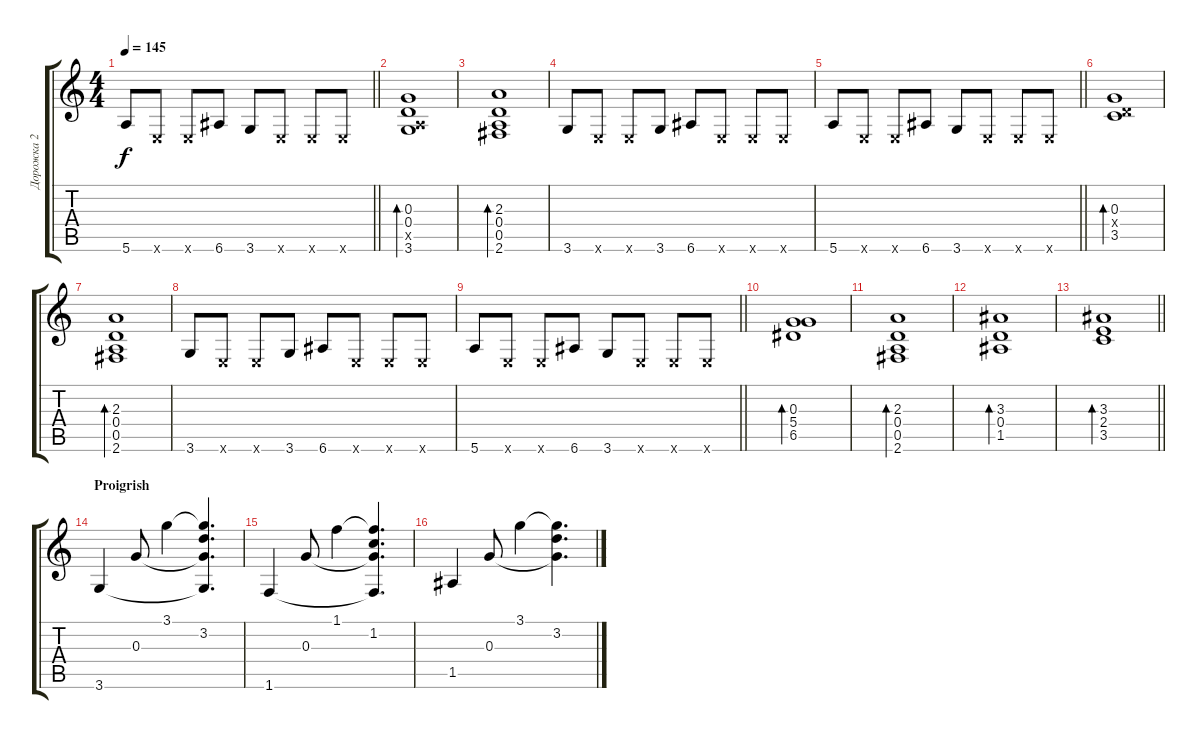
\track ("Дорожка 2" "Дорожка 2") {instrument acousticguitarsteel}
\staff {score tabs}
\tuning (E4 B3 G3 D3 A2 E2) {hide}
\ts (4 4)
\tempo 145
\clef g2
\barLineRight lightlight
\ks c
5.6.8{dy f} 0.6{x}.8 0.6{x}.8 6.6.8 3.6.8 0.6{x}.8 0.6{x}.8 0.6{x}.8 |
(0.3 0.4 0.5{x} 3.6).1{bd 60} |
(2.3 0.4 0.5 2.6).1{bd 60} |
3.6.8 0.6{x}.8 0.6{x}.8 3.6.8 6.6.8 0.6{x}.8 0.6{x}.8 0.6{x}.8 |
\barLineRight lightlight
5.6.8 0.6{x}.8 0.6{x}.8 6.6.8 3.6.8 0.6{x}.8 0.6{x}.8 0.6{x}.8 |
(0.3 0.4{x} 3.5).1{bd 60} |
(2.3 0.4 0.5 2.6).1{bd 60} |
3.6.8 0.6{x}.8 0.6{x}.8 3.6.8 6.6.8 0.6{x}.8 0.6{x}.8 0.6{x}.8 |
\barLineRight lightlight
5.6.8 0.6{x}.8 0.6{x}.8 6.6.8 3.6.8 0.6{x}.8 0.6{x}.8 0.6{x}.8 |
(0.3 5.4 6.5).1{bd 60} |
(2.3 0.4 0.5 2.6).1{bd 60} |
(3.3 0.4 1.5).1{bd 60} |
\barLineRight lightlight
(3.3 2.4 3.5).1{bd 60} |
\section ("" "Proigrish")
3.6.4 0.3.8 3.1.4 (3.1{t} 3.2 0.3{t} 3.6{t}).4{d} |
1.6.4 0.3.8 1.1.4 (1.1{t} 1.2 0.3{t} 1.6{t}).4{d} |
1.5.4 0.3.8 3.1.4 (3.1{t} 3.2 0.3{t}).4{d}
